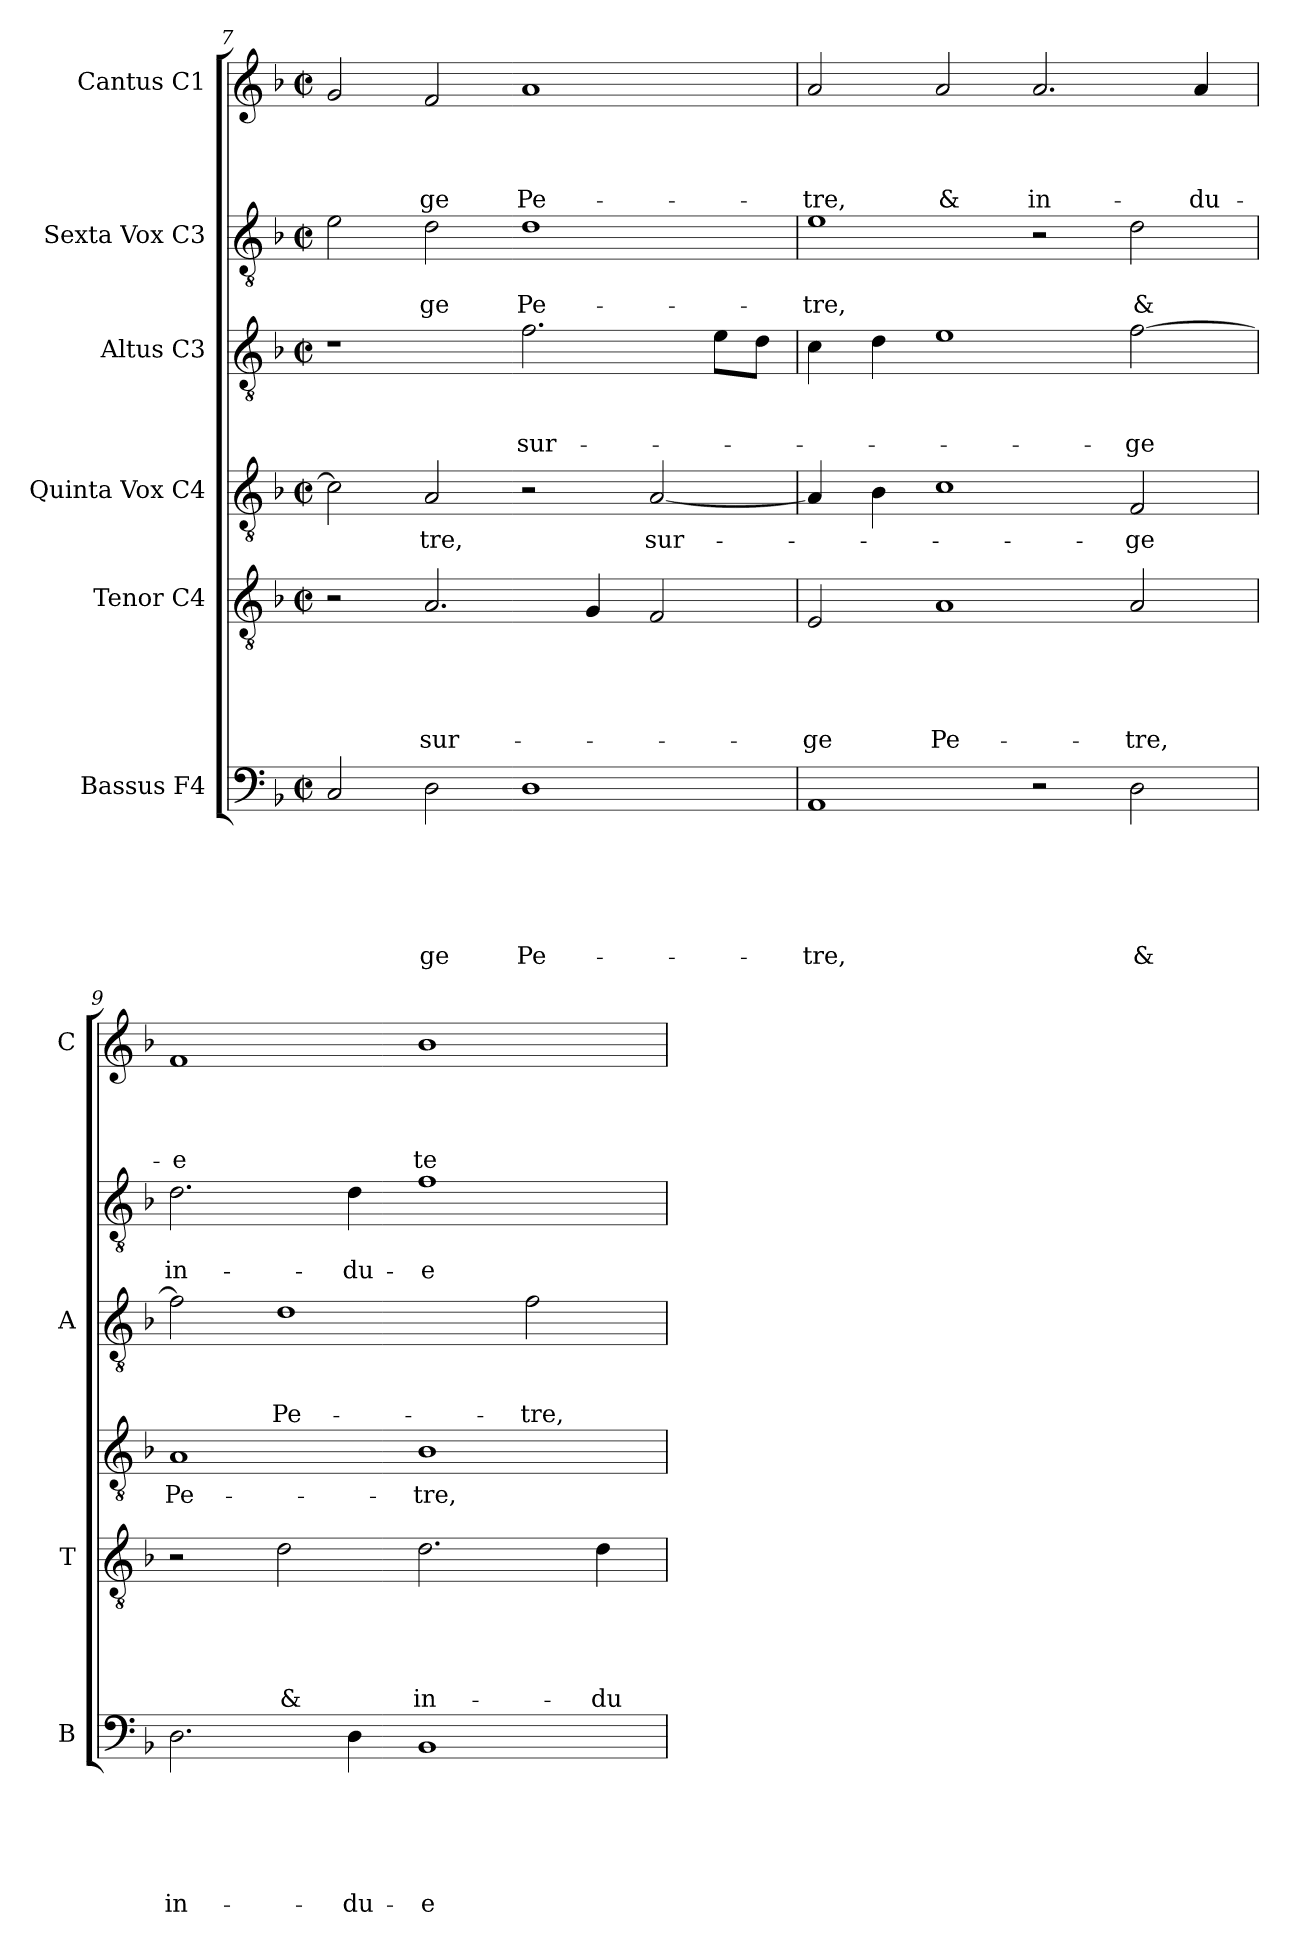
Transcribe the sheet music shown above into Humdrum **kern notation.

**kern	**text	**text	**text	**text	**text	**text	**kern	**text	**text	**text	**text	**text	**kern	**text	**kern	**text	**text	**text	**kern	**text	**text	**kern	**text	**text	**text	**text
*part6	*part6	*part6	*part6	*part6	*part6	*part6	*part5	*part5	*part5	*part5	*part5	*part5	*part4	*part4	*part3	*part3	*part3	*part3	*part2	*part2	*part2	*part1	*part1	*part1	*part1	*part1
*staff6	*staff6	*staff6	*staff6	*staff6	*staff6	*staff6	*staff5	*staff5	*staff5	*staff5	*staff5	*staff5	*staff4	*staff4	*staff3	*staff3	*staff3	*staff3	*staff2	*staff2	*staff2	*staff1	*staff1	*staff1	*staff1	*staff1
*I"Bassus F4	*	*	*	*	*	*	*I"Tenor C4	*	*	*	*	*	*I"Quinta Vox C4	*	*I"Altus C3	*	*	*	*I"Sexta Vox C3	*	*	*I"Cantus C1	*	*	*	*
*I'B	*	*	*	*	*	*	*I'T	*	*	*	*	*	*	*	*I'A	*	*	*	*	*	*	*I'C	*	*	*	*
*clefF4	*	*	*	*	*	*	*clefGv2	*	*	*	*	*	*clefGv2	*	*clefGv2	*	*	*	*clefGv2	*	*	*clefG2	*	*	*	*
*k[b-]	*	*	*	*	*	*	*k[b-]	*	*	*	*	*	*k[b-]	*	*k[b-]	*	*	*	*k[b-]	*	*	*k[b-]	*	*	*	*
*F:	*	*	*	*	*	*	*F:	*	*	*	*	*	*F:	*	*F:	*	*	*	*F:	*	*	*F:	*	*	*	*
*M2/2	*	*	*	*	*	*	*M2/2	*	*	*	*	*	*M2/2	*	*M2/2	*	*	*	*M2/2	*	*	*M2/2	*	*	*	*
*met(c|)	*	*	*	*	*	*	*met(c|)	*	*	*	*	*	*met(c|)	*	*met(c|)	*	*	*	*met(c|)	*	*	*met(c|)	*	*	*	*
=7	=7	=7	=7	=7	=7	=7	=7	=7	=7	=7	=7	=7	=7	=7	=7	=7	=7	=7	=7	=7	=7	=7	=7	=7	=7	=7
2C/	.	.	.	.	.	.	2r	.	.	.	.	.	2c\]	.	1r	.	.	.	2e\	.	.	2g/	.	.	.	.
!	!	!	!	!	!	!LO:LY:b	!	!	!	!	!	!LO:LY:b	!	!LO:LY:b	!	!	!	!	!	!	!LO:LY:b	!	!	!	!	!LO:LY:b
2D\	.	.	.	.	.	-ge	2.A/	.	.	.	.	sur-	2A/	-tre,	.	.	.	.	2d\	.	-ge	2f/	.	.	.	-ge
!	!	!	!	!	!	!LO:LY:b	!	!	!	!	!	!	!	!	!	!	!	!LO:LY:b	!	!	!LO:LY:b	!	!	!	!	!LO:LY:b
1D	.	.	.	.	.	Pe-	.	.	.	.	.	.	2r	.	2.f\	.	.	sur-	1d	.	Pe-	1a	.	.	.	Pe-
.	.	.	.	.	.	.	4G/	.	.	.	.	.	.	.	.	.	.	.	.	.	.	.	.	.	.	.
!	!	!	!	!	!	!	!	!	!	!	!	!	!	!LO:LY:b	!	!	!	!	!	!	!	!	!	!	!	!
.	.	.	.	.	.	.	2F/	.	.	.	.	.	[2A/	sur-	.	.	.	.	.	.	.	.	.	.	.	.
.	.	.	.	.	.	.	.	.	.	.	.	.	.	.	8e\L	.	.	.	.	.	.	.	.	.	.	.
.	.	.	.	.	.	.	.	.	.	.	.	.	.	.	8d\J	.	.	.	.	.	.	.	.	.	.	.
=8	=8	=8	=8	=8	=8	=8	=8	=8	=8	=8	=8	=8	=8	=8	=8	=8	=8	=8	=8	=8	=8	=8	=8	=8	=8	=8
!	!	!	!	!	!	!LO:LY:b	!	!	!	!	!	!LO:LY:b	!	!	!	!	!	!	!	!	!LO:LY:b	!	!	!	!	!LO:LY:b
1AA	.	.	.	.	.	-tre,	2E/	.	.	.	.	-ge	4A/]	.	4c\	.	.	.	1e	.	-tre,	2a/	.	.	.	-tre,
.	.	.	.	.	.	.	.	.	.	.	.	.	4B-\	.	4d\	.	.	.	.	.	.	.	.	.	.	.
!	!	!	!	!	!	!	!	!	!	!	!	!LO:LY:b	!	!	!	!	!	!	!	!	!	!	!	!	!	!LO:LY:b
.	.	.	.	.	.	.	1A	.	.	.	.	Pe-	1c	.	1e	.	.	.	.	.	.	2a/	.	.	.	&
!	!	!	!	!	!	!	!	!	!	!	!	!	!	!	!	!	!	!	!	!	!	!	!	!	!	!LO:LY:b
2r	.	.	.	.	.	.	.	.	.	.	.	.	.	.	.	.	.	.	2r	.	.	2.a/	.	.	.	in-
!	!	!	!	!	!	!LO:LY:b	!	!	!	!	!	!LO:LY:b	!	!LO:LY:b	!	!	!	!LO:LY:b	!	!	!LO:LY:b	!	!	!	!	!
2D\	.	.	.	.	.	&	2A/	.	.	.	.	-tre,	2F/	-ge	[2f\	.	.	-ge	2d\	.	&	.	.	.	.	.
!	!	!	!	!	!	!	!	!	!	!	!	!	!	!	!	!	!	!	!	!	!	!	!	!	!	!LO:LY:b
.	.	.	.	.	.	.	.	.	.	.	.	.	.	.	.	.	.	.	.	.	.	4a/	.	.	.	-du-
=9	=9	=9	=9	=9	=9	=9	=9	=9	=9	=9	=9	=9	=9	=9	=9	=9	=9	=9	=9	=9	=9	=9	=9	=9	=9	=9
!	!	!	!	!	!	!LO:LY:b	!	!	!	!	!	!	!	!LO:LY:b	!	!	!	!	!	!	!LO:LY:b	!	!	!	!	!LO:LY:b
2.D\	.	.	.	.	.	in-	2r	.	.	.	.	.	1A	Pe-	2f\]	.	.	.	2.d\	.	in-	1f	.	.	.	-e
!	!	!	!	!	!	!	!	!	!	!	!	!LO:LY:b	!	!	!	!	!	!LO:LY:b	!	!	!	!	!	!	!	!
.	.	.	.	.	.	.	2d\	.	.	.	.	&	.	.	1d	.	.	Pe-	.	.	.	.	.	.	.	.
!	!	!	!	!	!	!LO:LY:b	!	!	!	!	!	!	!	!	!	!	!	!	!	!	!LO:LY:b	!	!	!	!	!
4D\	.	.	.	.	.	-du-	.	.	.	.	.	.	.	.	.	.	.	.	4d\	.	-du-	.	.	.	.	.
!	!	!	!	!	!	!LO:LY:b	!	!	!	!	!	!LO:LY:b	!	!LO:LY:b	!	!	!	!	!	!	!LO:LY:b	!	!	!	!	!LO:LY:b
1BB-	.	.	.	.	.	-e	2.d\	.	.	.	.	in-	1B-	-tre,	.	.	.	.	1f	.	-e	1b-	.	.	.	te
!	!	!	!	!	!	!	!	!	!	!	!	!	!	!	!	!	!	!LO:LY:b	!	!	!	!	!	!	!	!
.	.	.	.	.	.	.	.	.	.	.	.	.	.	.	2f\	.	.	-tre,	.	.	.	.	.	.	.	.
!	!	!	!	!	!	!	!	!	!	!	!	!LO:LY:b	!	!	!	!	!	!	!	!	!	!	!	!	!	!
.	.	.	.	.	.	.	4d\	.	.	.	.	-du-	.	.	.	.	.	.	.	.	.	.	.	.	.	.
=	=	=	=	=	=	=	=	=	=	=	=	=	=	=	=	=	=	=	=	=	=	=	=	=	=	=
*-	*-	*-	*-	*-	*-	*-	*-	*-	*-	*-	*-	*-	*-	*-	*-	*-	*-	*-	*-	*-	*-	*-	*-	*-	*-	*-
